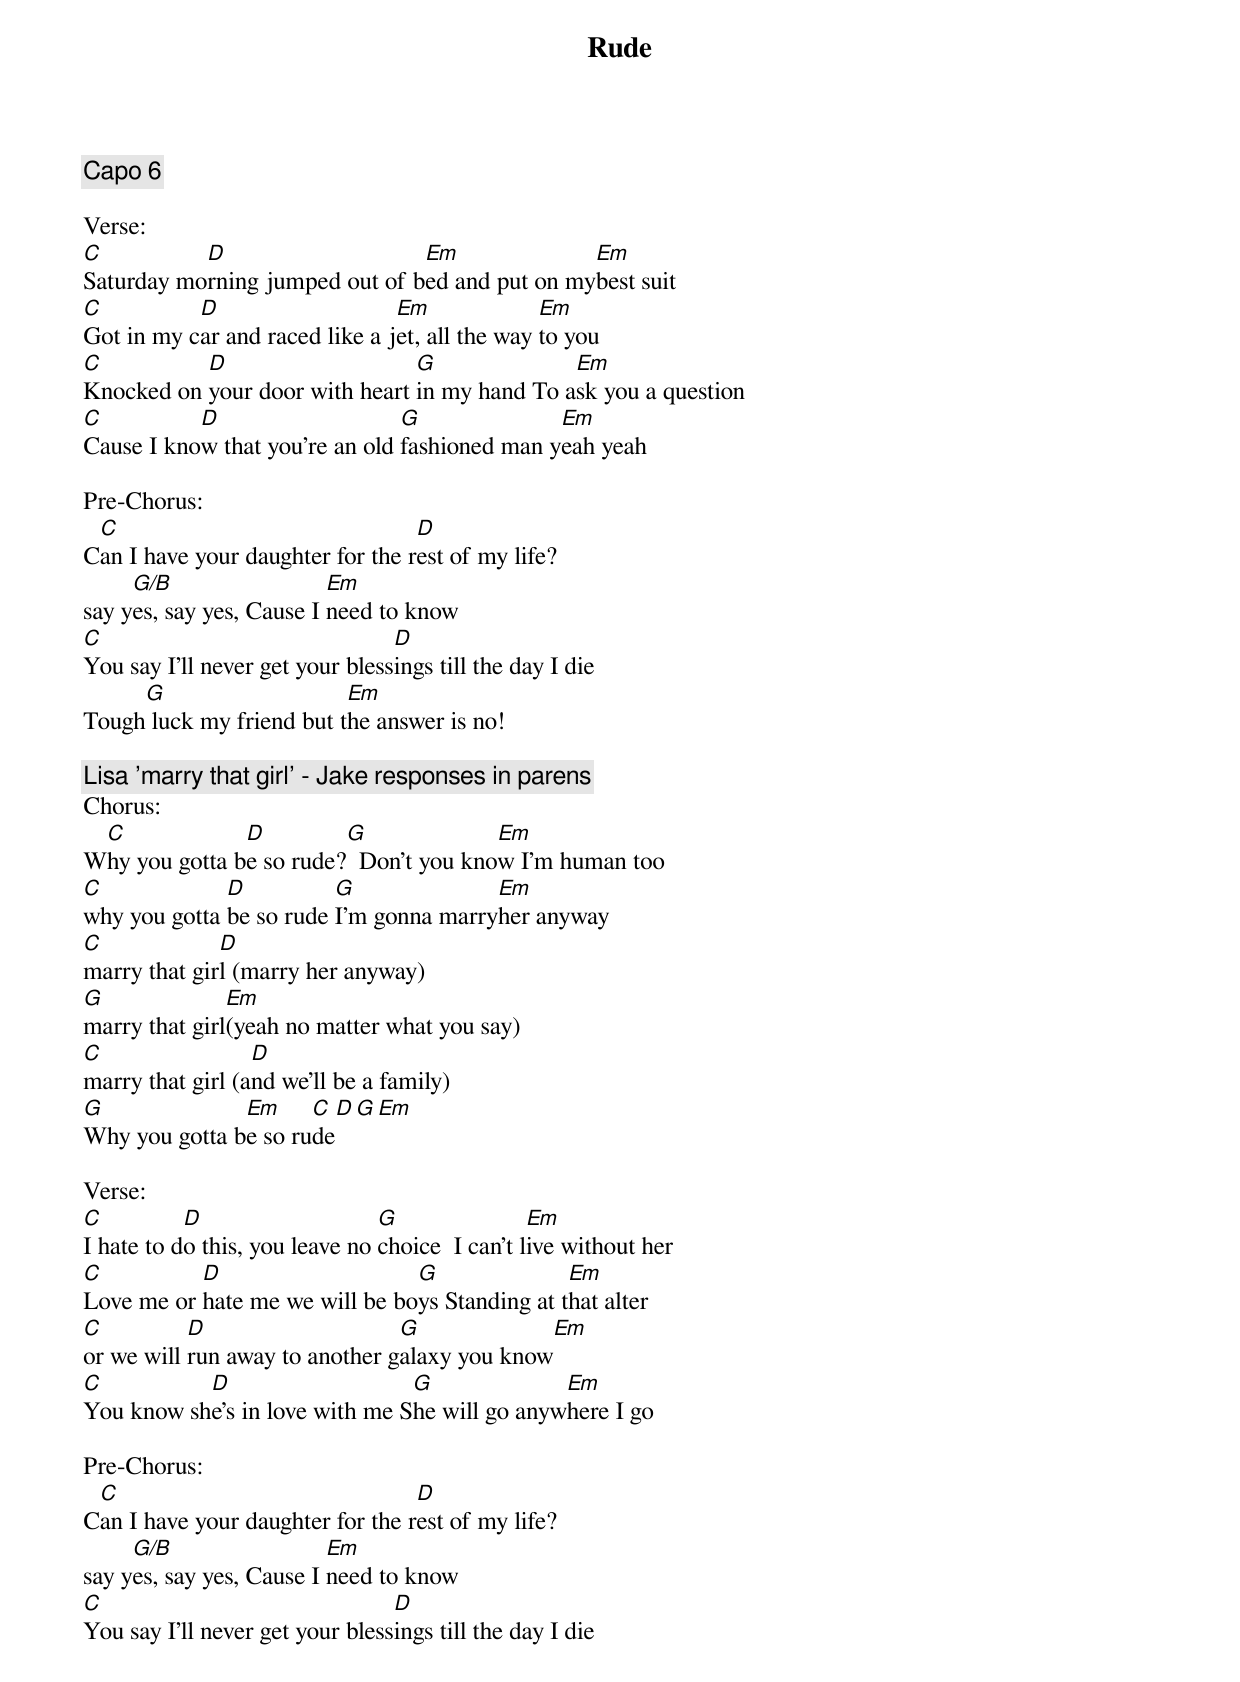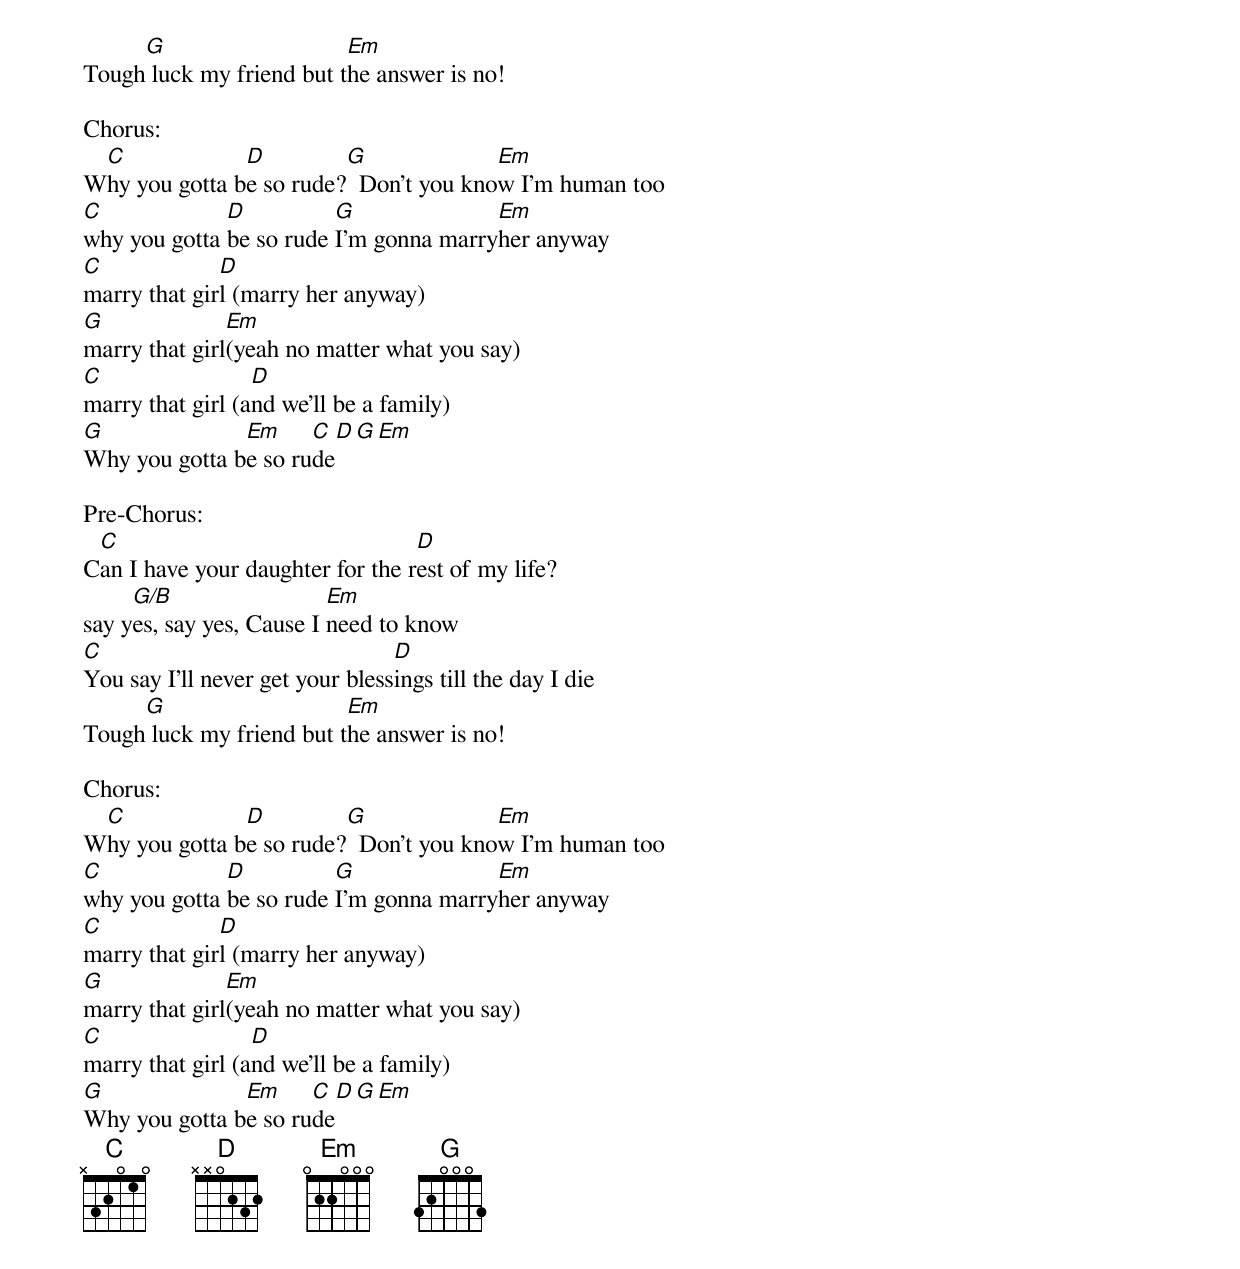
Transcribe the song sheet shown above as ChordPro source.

{title:Rude}
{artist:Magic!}
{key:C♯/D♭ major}
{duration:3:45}
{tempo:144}
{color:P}

{comment: Capo 6}

Verse:
[C]Saturday mo[D]rning jumped out of b[Em]ed and put on my[Em]best suit
[C]Got in my c[D]ar and raced like a j[Em]et, all the way [Em]to you
[C]Knocked on [D]your door with heart [G]in my hand To a[Em]sk you a question
[C]Cause I kno[D]w that you're an old [G]fashioned man y[Em]eah yeah

Pre-Chorus:
C[C]an I have your daughter for the r[D]est of my life?
say y[G/B]es, say yes, Cause I [Em]need to know
[C]You say I'll never get your bless[D]ings till the day I die
Tough[G] luck my friend but t[Em]he answer is no!

{c: Lisa 'marry that girl' - Jake responses in parens}
Chorus:
W[C]hy you gotta b[D]e so rude?[G]  Don't you kno[Em]w I'm human too
[C]why you gotta [D]be so rude [G]I'm gonna marry[Em]her anyway
[C]marry that gir[D]l (marry her anyway)
[G]marry that girl[Em](yeah no matter what you say)
[C]marry that girl (a[D]nd we'll be a family)
[G]Why you gotta b[Em]e so ru[C]de[D][G][Em]

Verse:
[C]I hate to d[D]o this, you leave no [G]choice  I can't l[Em]ive without her
[C]Love me or [D]hate me we will be bo[G]ys Standing at t[Em]hat alter
[C]or we will [D]run away to another g[G]alaxy you know[Em]
[C]You know sh[D]e's in love with me S[G]he will go anyw[Em]here I go

Pre-Chorus:
C[C]an I have your daughter for the r[D]est of my life?
say y[G/B]es, say yes, Cause I [Em]need to know
[C]You say I'll never get your bless[D]ings till the day I die
Tough[G] luck my friend but t[Em]he answer is no!

Chorus:
W[C]hy you gotta b[D]e so rude?[G]  Don't you kno[Em]w I'm human too
[C]why you gotta [D]be so rude [G]I'm gonna marry[Em]her anyway
[C]marry that gir[D]l (marry her anyway)
[G]marry that girl[Em](yeah no matter what you say)
[C]marry that girl (a[D]nd we'll be a family)
[G]Why you gotta b[Em]e so ru[C]de[D][G][Em]

Pre-Chorus:
C[C]an I have your daughter for the r[D]est of my life?
say y[G/B]es, say yes, Cause I [Em]need to know
[C]You say I'll never get your bless[D]ings till the day I die
Tough[G] luck my friend but t[Em]he answer is no!

Chorus:
W[C]hy you gotta b[D]e so rude?[G]  Don't you kno[Em]w I'm human too
[C]why you gotta [D]be so rude [G]I'm gonna marry[Em]her anyway
[C]marry that gir[D]l (marry her anyway)
[G]marry that girl[Em](yeah no matter what you say)
[C]marry that girl (a[D]nd we'll be a family)
[G]Why you gotta b[Em]e so ru[C]de[D][G][Em]
